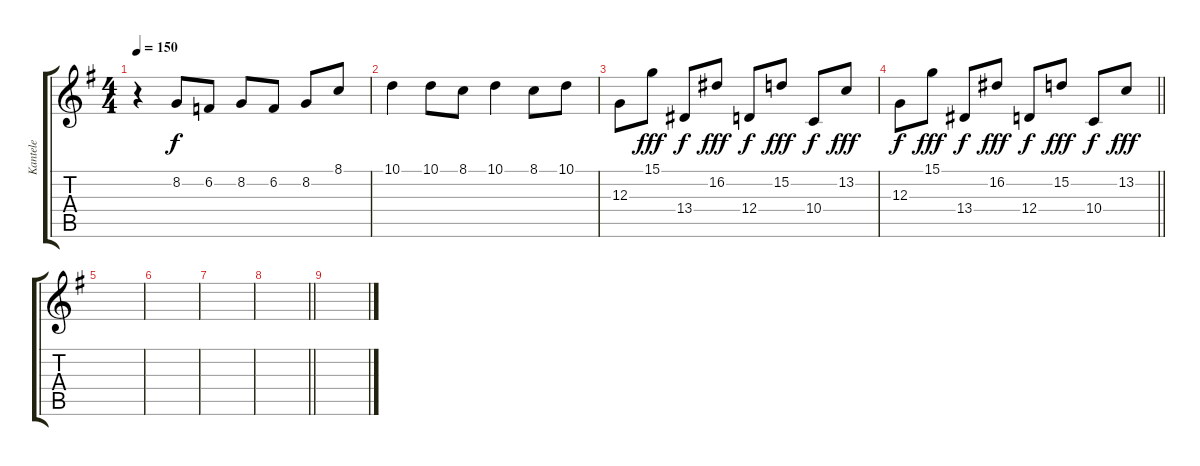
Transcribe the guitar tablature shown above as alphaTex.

\track ("Kantele" "Kantele") {instrument shamisen}
\staff {score tabs}
\tuning (E4 B3 G3 D3 A2 E2) {hide}
\ts (4 4)
\tempo 150
\clef g2
\ks eminor
r.4{dy f} 8.2.8 6.2.8 8.2.8 6.2.8 8.2.8 8.1.8 |
10.1.4 10.1.8 8.1.8 10.1.4 8.1.8 10.1.8 |
12.3.8 15.1.8{dy fff} 13.4.8{dy f} 16.2.8{dy fff} 12.4.8{dy f} 15.2.8{dy fff} 10.4.8{dy f} 13.2.8{dy fff} |
\barLineRight lightlight
12.3.8{dy f} 15.1.8{dy fff} 13.4.8{dy f} 16.2.8{dy fff} 12.4.8{dy f} 15.2.8{dy fff} 10.4.8{dy f} 13.2.8{dy fff} |
\section ("" "")
|
|
|
\barLineRight lightlight
|
\section ("" "")
